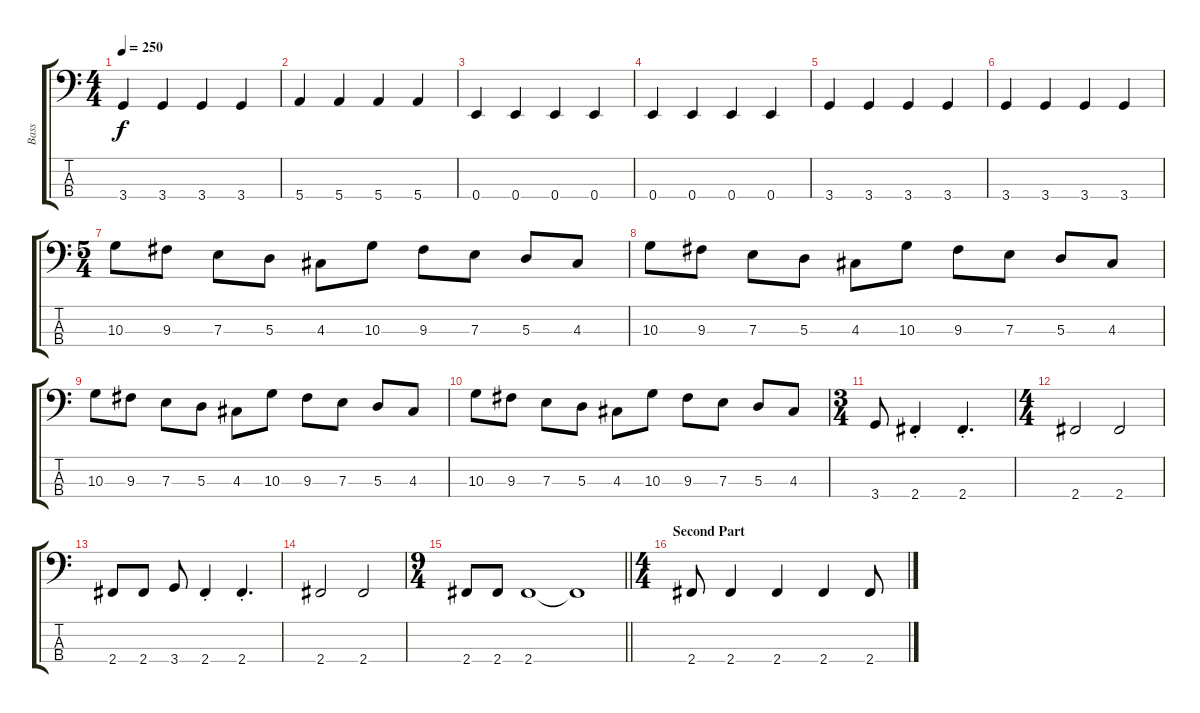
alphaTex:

\track ("Bass" "Bass") {instrument electricbassfinger}
\staff {score tabs}
\tuning (G2 D2 A1 E1) {hide}
\ts (4 4)
\tempo 250
\clef f4
\ks c
3.4.4{dy f} 3.4.4 3.4.4 3.4.4 |
5.4.4 5.4.4 5.4.4 5.4.4 |
0.4.4 0.4.4 0.4.4 0.4.4 |
0.4.4 0.4.4 0.4.4 0.4.4 |
3.4.4 3.4.4 3.4.4 3.4.4 |
3.4.4 3.4.4 3.4.4 3.4.4 |
\ts (5 4)
10.3.8 9.3.8 7.3.8 5.3.8 4.3.8 10.3.8 9.3.8 7.3.8 5.3.8 4.3.8 |
10.3.8 9.3.8 7.3.8 5.3.8 4.3.8 10.3.8 9.3.8 7.3.8 5.3.8 4.3.8 |
10.3.8 9.3.8 7.3.8 5.3.8 4.3.8 10.3.8 9.3.8 7.3.8 5.3.8 4.3.8 |
10.3.8 9.3.8 7.3.8 5.3.8 4.3.8 10.3.8 9.3.8 7.3.8 5.3.8 4.3.8 |
\ts (3 4)
3.4.8 2.4{st}.4 2.4{st}.4{d} |
\ts (4 4)
2.4.2 2.4.2 |
2.4.8 2.4.8 3.4.8 2.4{st}.4 2.4{st}.4{d} |
2.4.2 2.4.2 |
\ts (9 4)
\barLineRight lightlight
2.4.8 2.4.8 2.4.1 2.4{t}.1 |
\ts (4 4)
\section ("" "Second Part")
2.4.8 2.4.4 2.4.4 2.4.4 2.4.8
